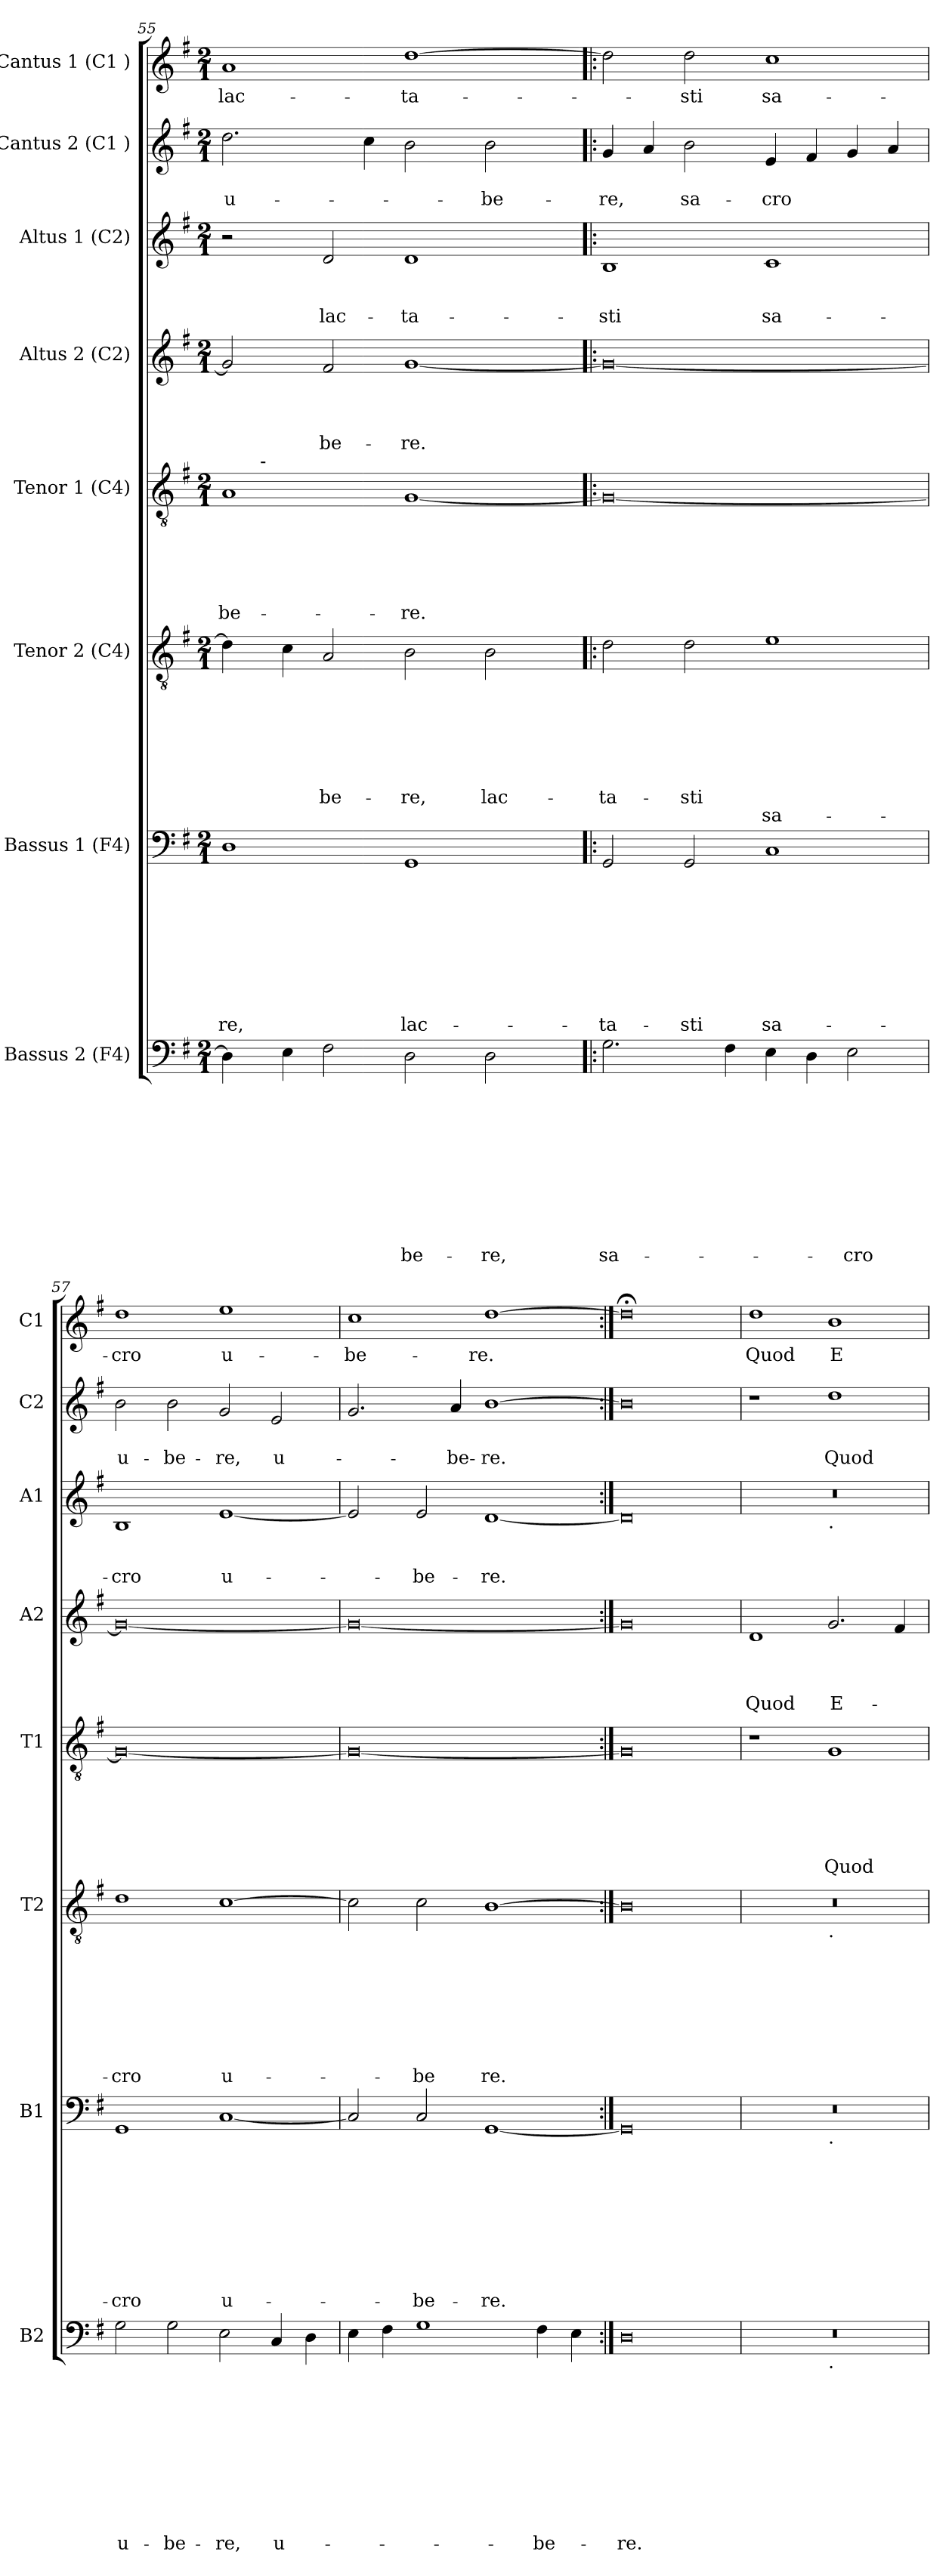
**kern	**text	**text	**text	**text	**text	**text	**text	**text	**text	**text	**kern	**text	**text	**text	**text	**text	**text	**text	**text	**text	**kern	**text	**text	**text	**text	**text	**text	**text	**text	**kern	**text	**text	**text	**text	**text	**text	**kern	**text	**text	**text	**text	**kern	**text	**text	**text	**kern	**text	**text	**kern	**text
*part8	*part8	*part8	*part8	*part8	*part8	*part8	*part8	*part8	*part8	*part8	*part7	*part7	*part7	*part7	*part7	*part7	*part7	*part7	*part7	*part7	*part6	*part6	*part6	*part6	*part6	*part6	*part6	*part6	*part6	*part5	*part5	*part5	*part5	*part5	*part5	*part5	*part4	*part4	*part4	*part4	*part4	*part3	*part3	*part3	*part3	*part2	*part2	*part2	*part1	*part1
*staff8	*staff8	*staff8	*staff8	*staff8	*staff8	*staff8	*staff8	*staff8	*staff8	*staff8	*staff7	*staff7	*staff7	*staff7	*staff7	*staff7	*staff7	*staff7	*staff7	*staff7	*staff6	*staff6	*staff6	*staff6	*staff6	*staff6	*staff6	*staff6	*staff6	*staff5	*staff5	*staff5	*staff5	*staff5	*staff5	*staff5	*staff4	*staff4	*staff4	*staff4	*staff4	*staff3	*staff3	*staff3	*staff3	*staff2	*staff2	*staff2	*staff1	*staff1
*I"Bassus 2 (F4)	*	*	*	*	*	*	*	*	*	*	*I"Bassus 1 (F4)	*	*	*	*	*	*	*	*	*	*I"Tenor 2 (C4)	*	*	*	*	*	*	*	*	*I"Tenor 1 (C4)	*	*	*	*	*	*	*I"Altus 2 (C2)	*	*	*	*	*I"Altus 1 (C2)	*	*	*	*I"Cantus 2 (C1 )	*	*	*I"Cantus 1 (C1 )	*
*I'B2	*	*	*	*	*	*	*	*	*	*	*I'B1	*	*	*	*	*	*	*	*	*	*I'T2	*	*	*	*	*	*	*	*	*I'T1	*	*	*	*	*	*	*I'A2	*	*	*	*	*I'A1	*	*	*	*I'C2	*	*	*I'C1	*
!!LO:LB:g=z
*clefF4	*	*	*	*	*	*	*	*	*	*	*clefF4	*	*	*	*	*	*	*	*	*	*clefGv2	*	*	*	*	*	*	*	*	*clefGv2	*	*	*	*	*	*	*clefG2	*	*	*	*	*clefG2	*	*	*	*clefG2	*	*	*clefG2	*
*k[f#]	*	*	*	*	*	*	*	*	*	*	*k[f#]	*	*	*	*	*	*	*	*	*	*k[f#]	*	*	*	*	*	*	*	*	*k[f#]	*	*	*	*	*	*	*k[f#]	*	*	*	*	*k[f#]	*	*	*	*k[f#]	*	*	*k[f#]	*
*G:	*	*	*	*	*	*	*	*	*	*	*G:	*	*	*	*	*	*	*	*	*	*G:	*	*	*	*	*	*	*	*	*G:	*	*	*	*	*	*	*G:	*	*	*	*	*G:	*	*	*	*G:	*	*	*G:	*
*M2/1	*	*	*	*	*	*	*	*	*	*	*M2/1	*	*	*	*	*	*	*	*	*	*M2/1	*	*	*	*	*	*	*	*	*M2/1	*	*	*	*	*	*	*M2/1	*	*	*	*	*M2/1	*	*	*	*M2/1	*	*	*M2/1	*
=55	=55	=55	=55	=55	=55	=55	=55	=55	=55	=55	=55	=55	=55	=55	=55	=55	=55	=55	=55	=55	=55	=55	=55	=55	=55	=55	=55	=55	=55	=55	=55	=55	=55	=55	=55	=55	=55	=55	=55	=55	=55	=55	=55	=55	=55	=55	=55	=55	=55	=55
!	!	!	!	!	!	!	!	!	!	!	!	!	!	!	!	!	!	!	!	!LO:LY:b	!	!	!	!	!	!	!	!	!	!	!	!	!	!	!	!LO:LY:b:rj	!	!	!	!	!	!	!	!	!	!	!	!LO:LY:b	!	!LO:LY:b
*	*	*	*	*	*	*	*	*	*	*	*	*	*	*	*	*	*	*	*	*	*	*	*	*	*	*	*	*	*	*^	*	*	*	*	*	*	*	*	*	*	*	*	*	*	*	*	*	*	*	*
4D\]	.	.	.	.	.	.	.	.	.	.	1D	.	.	.	.	.	.	.	.	-re,	4d\]	.	.	.	.	.	.	.	.	1A	8ryy	.	.	.	.	.	-be-	2g/]	.	.	.	.	2r	.	.	.	2.dd\	.	u-	1a	lac-
.	.	.	.	.	.	.	.	.	.	.	.	.	.	.	.	.	.	.	.	.	.	.	.	.	.	.	.	.	.	.	32ryy	.	.	.	.	.	.	.	.	.	.	.	.	.	.	.	.	.	.	.	.
!	!	!	!	!	!	!	!	!	!	!	!	!	!	!	!	!	!	!	!	!	!	!	!	!	!	!	!	!	!	!	!LO:TX:a:t=-	!	!	!	!	!	!	!	!	!	!	!	!	!	!	!	!	!	!	!	!
.	.	.	.	.	.	.	.	.	.	.	.	.	.	.	.	.	.	.	.	.	.	.	.	.	.	.	.	.	.	.	1ryy	.	.	.	.	.	.	.	.	.	.	.	.	.	.	.	.	.	.	.	.
4E\	.	.	.	.	.	.	.	.	.	.	.	.	.	.	.	.	.	.	.	.	4c\	.	.	.	.	.	.	.	.	.	.	.	.	.	.	.	.	.	.	.	.	.	.	.	.	.	.	.	.	.	.
!	!	!	!	!	!	!	!	!	!	!	!	!	!	!	!	!	!	!	!	!	!	!	!	!	!	!	!	!LO:LY:b	!	!	!	!	!	!	!	!	!	!	!	!	!	!LO:LY:b	!	!	!	!LO:LY:b	!	!	!	!	!
2F#\	.	.	.	.	.	.	.	.	.	.	.	.	.	.	.	.	.	.	.	.	2A/	.	.	.	.	.	.	-be-	.	.	.	.	.	.	.	.	.	2f#/	.	.	.	-be-	2d/	.	.	lac-	.	.	.	.	.
.	.	.	.	.	.	.	.	.	.	.	.	.	.	.	.	.	.	.	.	.	.	.	.	.	.	.	.	.	.	.	.	.	.	.	.	.	.	.	.	.	.	.	.	.	.	.	4cc\	.	.	.	.
!	!	!	!	!	!	!	!	!	!	!LO:LY:b	!	!	!	!	!	!	!	!	!	!LO:LY:b	!	!	!	!	!	!	!	!LO:LY:b	!	!	!	!	!	!	!	!	!LO:LY:b	!	!	!	!	!LO:LY:b	!	!	!	!LO:LY:b	!	!	!	!	!LO:LY:b
2D\	.	.	.	.	.	.	.	.	.	-be-	1GG	.	.	.	.	.	.	.	.	lac-	2B\	.	.	.	.	.	.	-re,	.	[<1G	.	.	.	.	.	.	-re.	[<1g	.	.	.	-re.	1d	.	.	-ta-	2b\	.	.	[>1dd	-ta-
.	.	.	.	.	.	.	.	.	.	.	.	.	.	.	.	.	.	.	.	.	.	.	.	.	.	.	.	.	.	.	2ryy	.	.	.	.	.	.	.	.	.	.	.	.	.	.	.	.	.	.	.	.
!	!	!	!	!	!	!	!	!	!	!LO:LY:b	!	!	!	!	!	!	!	!	!	!	!	!	!	!	!	!	!	!LO:LY:b	!	!	!	!	!	!	!	!	!	!	!	!	!	!	!	!	!	!	!	!	!LO:LY:b	!	!
2D\	.	.	.	.	.	.	.	.	.	-re,	.	.	.	.	.	.	.	.	.	.	2B\	.	.	.	.	.	.	lac-	.	.	.	.	.	.	.	.	.	.	.	.	.	.	.	.	.	.	2b\	.	-be-	.	.
.	.	.	.	.	.	.	.	.	.	.	.	.	.	.	.	.	.	.	.	.	.	.	.	.	.	.	.	.	.	.	4ryy	.	.	.	.	.	.	.	.	.	.	.	.	.	.	.	.	.	.	.	.
.	.	.	.	.	.	.	.	.	.	.	.	.	.	.	.	.	.	.	.	.	.	.	.	.	.	.	.	.	.	.	16.ryy	.	.	.	.	.	.	.	.	.	.	.	.	.	.	.	.	.	.	.	.
=56!|:	=56!|:	=56!|:	=56!|:	=56!|:	=56!|:	=56!|:	=56!|:	=56!|:	=56!|:	=56!|:	=56!|:	=56!|:	=56!|:	=56!|:	=56!|:	=56!|:	=56!|:	=56!|:	=56!|:	=56!|:	=56!|:	=56!|:	=56!|:	=56!|:	=56!|:	=56!|:	=56!|:	=56!|:	=56!|:	=56!|:	=56!|:	=56!|:	=56!|:	=56!|:	=56!|:	=56!|:	=56!|:	=56!|:	=56!|:	=56!|:	=56!|:	=56!|:	=56!|:	=56!|:	=56!|:	=56!|:	=56!|:	=56!|:	=56!|:	=56!|:	=56!|:
!	!	!	!	!	!	!	!	!	!	!LO:LY:b	!	!	!	!	!	!	!	!	!	!LO:LY:b	!	!	!	!	!	!	!	!LO:LY:b	!	!	!	!	!	!	!	!	!	!	!	!	!	!	!	!	!	!LO:LY:b	!	!	!LO:LY:b	!	!
*	*	*	*	*	*	*	*	*	*	*	*	*	*	*	*	*	*	*	*	*	*	*	*	*	*	*	*	*	*	*v	*v	*	*	*	*	*	*	*	*	*	*	*	*	*	*	*	*	*	*	*	*
2.G\	.	.	.	.	.	.	.	.	.	sa-	2GG/	.	.	.	.	.	.	.	.	-ta-	2d\	.	.	.	.	.	.	-ta-	.	0G_	.	.	.	.	.	.	0g_	.	.	.	.	1B	.	.	-sti	4g/	.	-re,	2dd\]	.
.	.	.	.	.	.	.	.	.	.	.	.	.	.	.	.	.	.	.	.	.	.	.	.	.	.	.	.	.	.	.	.	.	.	.	.	.	.	.	.	.	.	.	.	.	.	4a/	.	.	.	.
!	!	!	!	!	!	!	!	!	!	!	!	!	!	!	!	!	!	!	!	!LO:LY:b	!	!	!	!	!	!	!	!LO:LY:b	!	!	!	!	!	!	!	!	!	!	!	!	!	!	!	!	!	!	!	!LO:LY:b	!	!LO:LY:b
.	.	.	.	.	.	.	.	.	.	.	2GG/	.	.	.	.	.	.	.	.	-sti	2d\	.	.	.	.	.	.	-sti	.	.	.	.	.	.	.	.	.	.	.	.	.	.	.	.	.	2b\	.	sa-	2dd\	-sti
4F#\	.	.	.	.	.	.	.	.	.	.	.	.	.	.	.	.	.	.	.	.	.	.	.	.	.	.	.	.	.	.	.	.	.	.	.	.	.	.	.	.	.	.	.	.	.	.	.	.	.	.
!	!	!	!	!	!	!	!	!	!	!	!	!	!	!	!	!	!	!	!	!LO:LY:b	!	!	!	!	!	!	!	!	!LO:LY:b	!	!	!	!	!	!	!	!	!	!	!	!	!	!	!	!LO:LY:b	!	!	!LO:LY:b	!	!LO:LY:b
4E\	.	.	.	.	.	.	.	.	.	.	1C	.	.	.	.	.	.	.	.	sa-	1e	.	.	.	.	.	.	.	-sa-	.	.	.	.	.	.	.	.	.	.	.	.	1c	.	.	sa-	4e/	.	-cro	1cc	sa-
4D\	.	.	.	.	.	.	.	.	.	.	.	.	.	.	.	.	.	.	.	.	.	.	.	.	.	.	.	.	.	.	.	.	.	.	.	.	.	.	.	.	.	.	.	.	.	4f#/	.	.	.	.
!	!	!	!	!	!	!	!	!	!	!LO:LY:b	!	!	!	!	!	!	!	!	!	!	!	!	!	!	!	!	!	!	!	!	!	!	!	!	!	!	!	!	!	!	!	!	!	!	!	!	!	!	!	!
2E\	.	.	.	.	.	.	.	.	.	-cro	.	.	.	.	.	.	.	.	.	.	.	.	.	.	.	.	.	.	.	.	.	.	.	.	.	.	.	.	.	.	.	.	.	.	.	4g/	.	.	.	.
.	.	.	.	.	.	.	.	.	.	.	.	.	.	.	.	.	.	.	.	.	.	.	.	.	.	.	.	.	.	.	.	.	.	.	.	.	.	.	.	.	.	.	.	.	.	4a/	.	.	.	.
=57	=57	=57	=57	=57	=57	=57	=57	=57	=57	=57	=57	=57	=57	=57	=57	=57	=57	=57	=57	=57	=57	=57	=57	=57	=57	=57	=57	=57	=57	=57	=57	=57	=57	=57	=57	=57	=57	=57	=57	=57	=57	=57	=57	=57	=57	=57	=57	=57	=57	=57
!	!	!	!	!	!	!	!	!	!	!LO:LY:b	!	!	!	!	!	!	!	!	!	!LO:LY:b	!	!	!	!	!	!	!	!	!LO:LY:b	!	!	!	!	!	!	!	!	!	!	!	!	!	!	!	!LO:LY:b	!	!	!LO:LY:b	!	!LO:LY:b
2G\	.	.	.	.	.	.	.	.	.	u-	1GG	.	.	.	.	.	.	.	.	-cro	1d	.	.	.	.	.	.	.	-cro	0G_	.	.	.	.	.	.	0g_	.	.	.	.	1B	.	.	-cro	2b\	.	u-	1dd	-cro
!	!	!	!	!	!	!	!	!	!	!LO:LY:b	!	!	!	!	!	!	!	!	!	!	!	!	!	!	!	!	!	!	!	!	!	!	!	!	!	!	!	!	!	!	!	!	!	!	!	!	!	!LO:LY:b	!	!
2G\	.	.	.	.	.	.	.	.	.	-be-	.	.	.	.	.	.	.	.	.	.	.	.	.	.	.	.	.	.	.	.	.	.	.	.	.	.	.	.	.	.	.	.	.	.	.	2b\	.	-be-	.	.
!	!	!	!	!	!	!	!	!	!	!LO:LY:b	!	!	!	!	!	!	!	!	!	!LO:LY:b:rj	!	!	!	!	!	!	!	!	!LO:LY:b	!	!	!	!	!	!	!	!	!	!	!	!	!	!	!	!LO:LY:b:rj	!	!	!LO:LY:b	!	!LO:LY:b
2E\	.	.	.	.	.	.	.	.	.	-re,	[<1C	.	.	.	.	.	.	.	.	u-	[>1c	.	.	.	.	.	.	.	u-	.	.	.	.	.	.	.	.	.	.	.	.	[<1e	.	.	u-	2g/	.	-re,	1ee	u-
!	!	!	!	!	!	!	!	!	!	!LO:LY:b	!	!	!	!	!	!	!	!	!	!	!	!	!	!	!	!	!	!	!	!	!	!	!	!	!	!	!	!	!	!	!	!	!	!	!	!	!	!LO:LY:b	!	!
4C/	.	.	.	.	.	.	.	.	.	u-	.	.	.	.	.	.	.	.	.	.	.	.	.	.	.	.	.	.	.	.	.	.	.	.	.	.	.	.	.	.	.	.	.	.	.	2e/	.	u-	.	.
4D\	.	.	.	.	.	.	.	.	.	.	.	.	.	.	.	.	.	.	.	.	.	.	.	.	.	.	.	.	.	.	.	.	.	.	.	.	.	.	.	.	.	.	.	.	.	.	.	.	.	.
=58	=58	=58	=58	=58	=58	=58	=58	=58	=58	=58	=58	=58	=58	=58	=58	=58	=58	=58	=58	=58	=58	=58	=58	=58	=58	=58	=58	=58	=58	=58	=58	=58	=58	=58	=58	=58	=58	=58	=58	=58	=58	=58	=58	=58	=58	=58	=58	=58	=58	=58
!	!	!	!	!	!	!	!	!	!	!	!	!	!	!	!	!	!	!	!	!	!	!	!	!	!	!	!	!	!	!	!	!	!	!	!	!	!	!	!	!	!	!	!	!	!	!	!	!	!	!LO:LY:b
4E\	.	.	.	.	.	.	.	.	.	.	2C/]	.	.	.	.	.	.	.	.	.	2c\]	.	.	.	.	.	.	.	.	0G_	.	.	.	.	.	.	0g_	.	.	.	.	2e/]	.	.	.	2.g/	.	.	1cc	-be-
4F#\	.	.	.	.	.	.	.	.	.	.	.	.	.	.	.	.	.	.	.	.	.	.	.	.	.	.	.	.	.	.	.	.	.	.	.	.	.	.	.	.	.	.	.	.	.	.	.	.	.	.
!	!	!	!	!	!	!	!	!	!	!	!	!	!	!	!	!	!	!	!	!LO:LY:b	!	!	!	!	!	!	!	!	!LO:LY:b	!	!	!	!	!	!	!	!	!	!	!	!	!	!	!	!LO:LY:b	!	!	!	!	!
1G	.	.	.	.	.	.	.	.	.	.	2C/	.	.	.	.	.	.	.	.	-be-	2c\	.	.	.	.	.	.	.	-be	.	.	.	.	.	.	.	.	.	.	.	.	2e/	.	.	-be-	.	.	.	.	.
!	!	!	!	!	!	!	!	!	!	!	!	!	!	!	!	!	!	!	!	!	!	!	!	!	!	!	!	!	!	!	!	!	!	!	!	!	!	!	!	!	!	!	!	!	!	!	!	!LO:LY:b	!	!
.	.	.	.	.	.	.	.	.	.	.	.	.	.	.	.	.	.	.	.	.	.	.	.	.	.	.	.	.	.	.	.	.	.	.	.	.	.	.	.	.	.	.	.	.	.	4a/	.	-be-	.	.
!	!	!	!	!	!	!	!	!	!	!	!	!	!	!	!	!	!	!	!	!LO:LY:b	!	!	!	!	!	!	!	!	!LO:LY:b	!	!	!	!	!	!	!	!	!	!	!	!	!	!	!	!LO:LY:b	!	!	!LO:LY:b	!	!LO:LY:b
.	.	.	.	.	.	.	.	.	.	.	[<1GG	.	.	.	.	.	.	.	.	-re.	[>1B	.	.	.	.	.	.	.	re.	.	.	.	.	.	.	.	.	.	.	.	.	[<1d	.	.	-re.	[>1b	.	-re.	[>1dd	-re.
!	!	!	!	!	!	!	!	!	!	!LO:LY:b	!	!	!	!	!	!	!	!	!	!	!	!	!	!	!	!	!	!	!	!	!	!	!	!	!	!	!	!	!	!	!	!	!	!	!	!	!	!	!	!
4F#\	.	.	.	.	.	.	.	.	.	-be-	.	.	.	.	.	.	.	.	.	.	.	.	.	.	.	.	.	.	.	.	.	.	.	.	.	.	.	.	.	.	.	.	.	.	.	.	.	.	.	.
4E\	.	.	.	.	.	.	.	.	.	.	.	.	.	.	.	.	.	.	.	.	.	.	.	.	.	.	.	.	.	.	.	.	.	.	.	.	.	.	.	.	.	.	.	.	.	.	.	.	.	.
=59:|!	=59:|!	=59:|!	=59:|!	=59:|!	=59:|!	=59:|!	=59:|!	=59:|!	=59:|!	=59:|!	=59:|!	=59:|!	=59:|!	=59:|!	=59:|!	=59:|!	=59:|!	=59:|!	=59:|!	=59:|!	=59:|!	=59:|!	=59:|!	=59:|!	=59:|!	=59:|!	=59:|!	=59:|!	=59:|!	=59:|!	=59:|!	=59:|!	=59:|!	=59:|!	=59:|!	=59:|!	=59:|!	=59:|!	=59:|!	=59:|!	=59:|!	=59:|!	=59:|!	=59:|!	=59:|!	=59:|!	=59:|!	=59:|!	=59:|!	=59:|!
!	!	!	!	!	!	!	!	!	!	!LO:LY:b	!	!	!	!	!	!	!	!	!	!	!	!	!	!	!	!	!	!	!	!	!	!	!	!	!	!	!	!	!	!	!	!	!	!	!	!	!	!	!	!
0D	.	.	.	.	.	.	.	.	.	-re.	0GG]	.	.	.	.	.	.	.	.	.	0B]	.	.	.	.	.	.	.	.	0G]	.	.	.	.	.	.	0g]	.	.	.	.	0d]	.	.	.	0b]	.	.	0dd;<]	.
!!LO:PB:g=z
=60	=60	=60	=60	=60	=60	=60	=60	=60	=60	=60	=60	=60	=60	=60	=60	=60	=60	=60	=60	=60	=60	=60	=60	=60	=60	=60	=60	=60	=60	=60	=60	=60	=60	=60	=60	=60	=60	=60	=60	=60	=60	=60	=60	=60	=60	=60	=60	=60	=60	=60
!	!	!	!	!	!	!	!	!	!	!	!	!	!	!	!	!	!	!	!	!	!	!	!	!	!	!	!	!	!	!	!	!	!	!	!	!	!	!	!	!	!LO:LY:b	!	!	!	!	!	!	!	!	!LO:LY:b
*^	*	*	*	*	*	*	*	*	*	*	*^	*	*	*	*	*	*	*	*	*	*^	*	*	*	*	*	*	*	*	*	*	*	*	*	*	*	*	*	*	*	*	*^	*	*	*	*	*	*	*	*
0r	1ryy	.	.	.	.	.	.	.	.	.	.	0r	1ryy	.	.	.	.	.	.	.	.	.	0r	1ryy	.	.	.	.	.	.	.	.	1r	.	.	.	.	.	.	1d	.	.	.	Quod	0r	1ryy	.	.	.	1r	.	.	1dd	Quod
!	!	!	!	!	!	!	!	!	!	!	!	!	!	!	!	!	!	!	!	!	!	!	!	!	!	!	!	!	!	!	!	!	!	!	!	!	!	!	!	!	!	!	!	!	!	!LO:TX:b:t=.	!	!	!	!	!	!	!	!
!	!	!	!	!	!	!	!	!	!	!	!	!	!	!	!	!	!	!	!	!	!	!	!	!LO:TX:b:t=.	!	!	!	!	!	!	!	!	!	!	!	!	!	!	!	!	!	!	!	!	!	!	!	!	!	!	!	!	!	!
!	!	!	!	!	!	!	!	!	!	!	!	!	!LO:TX:b:t=.	!	!	!	!	!	!	!	!	!	!	!	!	!	!	!	!	!	!	!	!	!	!	!	!	!	!	!	!	!	!	!	!	!	!	!	!	!	!	!	!	!
!	!LO:TX:b:t=.	!	!	!	!	!	!	!	!	!	!	!	!	!	!	!	!	!	!	!	!	!	!	!	!	!	!	!	!	!	!	!	!	!	!	!	!	!	!	!	!	!	!	!	!	!	!	!	!	!	!	!	!	!
!	!	!	!	!	!	!	!	!	!	!	!	!	!	!	!	!	!	!	!	!	!	!	!	!	!	!	!	!	!	!	!	!	!	!	!	!	!	!	!LO:LY:b	!	!	!	!	!LO:LY:b	!	!	!	!	!	!	!	!LO:LY:b	!	!LO:LY:b
.	1ryy	.	.	.	.	.	.	.	.	.	.	.	1ryy	.	.	.	.	.	.	.	.	.	.	1ryy	.	.	.	.	.	.	.	.	1G	.	.	.	.	.	Quod	2.g/	.	.	.	E-	.	1ryy	.	.	.	1dd	.	Quod	1b	E-
.	.	.	.	.	.	.	.	.	.	.	.	.	.	.	.	.	.	.	.	.	.	.	.	.	.	.	.	.	.	.	.	.	.	.	.	.	.	.	.	4f#/	.	.	.	.	.	.	.	.	.	.	.	.	.	.
*v	*v	*	*	*	*	*	*	*	*	*	*	*	*	*	*	*	*	*	*	*	*	*	*v	*v	*	*	*	*	*	*	*	*	*	*	*	*	*	*	*	*	*	*	*	*	*v	*v	*	*	*	*	*	*	*	*
*	*	*	*	*	*	*	*	*	*	*	*v	*v	*	*	*	*	*	*	*	*	*	*	*	*	*	*	*	*	*	*	*	*	*	*	*	*	*	*	*	*	*	*	*	*	*	*	*	*	*	*	*
=	=	=	=	=	=	=	=	=	=	=	=	=	=	=	=	=	=	=	=	=	=	=	=	=	=	=	=	=	=	=	=	=	=	=	=	=	=	=	=	=	=	=	=	=	=	=	=	=	=	=
*-	*-	*-	*-	*-	*-	*-	*-	*-	*-	*-	*-	*-	*-	*-	*-	*-	*-	*-	*-	*-	*-	*-	*-	*-	*-	*-	*-	*-	*-	*-	*-	*-	*-	*-	*-	*-	*-	*-	*-	*-	*-	*-	*-	*-	*-	*-	*-	*-	*-	*-
